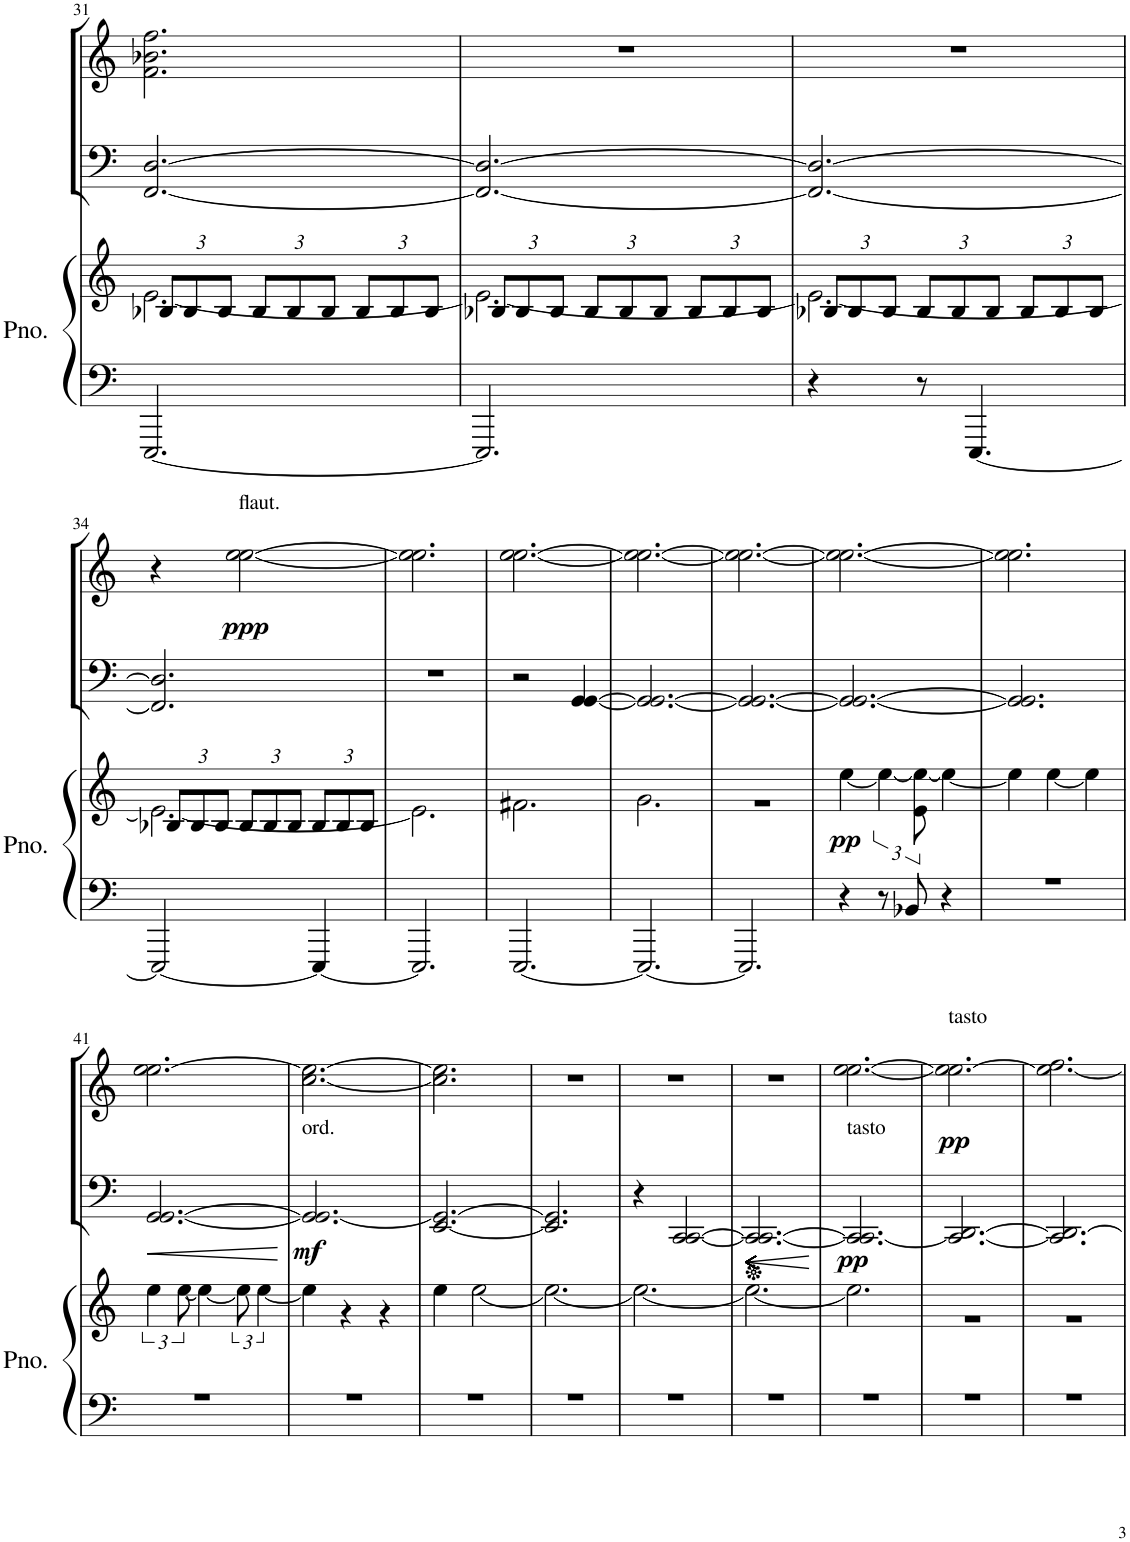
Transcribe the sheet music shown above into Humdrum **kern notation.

**kern	**kern	**dynam	**kern	**dynam	**kern	**dynam
*part3	*part3	*part3	*part2	*part2	*part1	*part1
*staff4	*staff3	*staff3/4	*staff2	*staff2	*staff1	*staff1
*I"Piano	*	*	*I"Violoncello	*	*I"Violin I	*
*I'Pno.	*	*	*I'Vc	*	*I'Vln	*
!!LO:PB:g=z
*clefF4	*clefG2	*	*clefF4	*	*clefG2	*
*k[]	*k[]	*	*k[]	*	*k[]	*
*M3/4	*M3/4	*	*M3/4	*	*M3/4	*
*	*Xbrackettup	*	*	*	*	*
=31	=31	=31	=31	=31	=31	=31
*	*^	*	*	*	*	*
[2.EEE/	12B-X/L	[2.e\	.	[2.FF/ [2.D/	.	2.f\ 2.b-X\ 2.ff\	.
.	12B-/	.	.	.	.	.	.
.	12B-/J	.	.	.	.	.	.
.	12B-/L	.	.	.	.	.	.
.	12B-/	.	.	.	.	.	.
.	12B-/J	.	.	.	.	.	.
.	12B-/L	.	.	.	.	.	.
.	12B-/	.	.	.	.	.	.
.	12B-/J	.	.	.	.	.	.
=32	=32	=32	=32	=32	=32	=32	=32
2.EEE/]	12B-X/L	2.e\_	.	2.FF/_ 2.D/_	.	2.r	.
.	12B-/	.	.	.	.	.	.
.	12B-/J	.	.	.	.	.	.
.	12B-/L	.	.	.	.	.	.
.	12B-/	.	.	.	.	.	.
.	12B-/J	.	.	.	.	.	.
.	12B-/L	.	.	.	.	.	.
.	12B-/	.	.	.	.	.	.
.	12B-/J	.	.	.	.	.	.
=33	=33	=33	=33	=33	=33	=33	=33
4r	12B-X/L	2.e\_	.	2.FF/_ 2.D/_	.	2.r	.
.	12B-/	.	.	.	.	.	.
.	12B-/J	.	.	.	.	.	.
8r	12B-/L	.	.	.	.	.	.
.	12B-/	.	.	.	.	.	.
[4.EEE/	.	.	.	.	.	.	.
.	12B-/J	.	.	.	.	.	.
.	12B-/L	.	.	.	.	.	.
.	12B-/	.	.	.	.	.	.
.	12B-/J	.	.	.	.	.	.
!!LO:LB:g=z
=34	=34	=34	=34	=34	=34	=34	=34
2EEE/_	12B-X/L	2.e\_	.	2.FF/] 2.D/]	.	4r	.
.	12B-/	.	.	.	.	.	.
.	12B-/J	.	.	.	.	.	.
!	!	!	!	!	!	!LO:TX:a:t=flaut.	!
!	!	!	!	!	!	!	!LO:DY:b
.	12B-/L	.	.	.	.	[2ee\ [2ee\	ppp
.	12B-/	.	.	.	.	.	.
.	12B-/J	.	.	.	.	.	.
4EEE/_	12B-/L	.	.	.	.	.	.
.	12B-/	.	.	.	.	.	.
.	12B-/J	.	.	.	.	.	.
=35	=35	=35	=35	=35	=35	=35	=35
2.EEE/]	2.ryy	2.e\]	.	2.r	.	2.ee\] 2.ee\]	.
=36	=36	=36	=36	=36	=36	=36	=36
[2.EEE/	2.ryy	2.f#X\	.	2r	.	[2.ee\ [2.ee\	.
.	.	.	.	[4GG/ [4GG/	.	.	.
=37	=37	=37	=37	=37	=37	=37	=37
2.EEE/_	2.ryy	2.g\	.	2.GG/_ 2.GG/_	.	2.ee\_ 2.ee\_	.
=38	=38	=38	=38	=38	=38	=38	=38
2.EEE/]	2.ryy	2.r	.	2.GG/_ 2.GG/_	.	2.ee\_ 2.ee\_	.
=39	=39	=39	=39	=39	=39	=39	=39
!	!	!	!LO:DY:b	!	!	!	!
4r	2.ryy	[4ee\	pp	2.GG/_ 2.GG/_	.	2.ee\_ 2.ee\_	.
*	*	*brackettup	*	*	*	*	*
8r	.	6ee\_	.	.	.	.	.
8BB-X/	.	.	.	.	.	.	.
.	.	12e\ 12ee\_	.	.	.	.	.
4r	.	4ee\_	.	.	.	.	.
=40	=40	=40	=40	=40	=40	=40	=40
*^	*	*	*	*	*	*	*
2.ryy	2.r	2.ryy	4ee\]	.	2.GG/] 2.GG/]	.	2.ee\] 2.ee\]	.
.	.	.	[4ee\	.	.	.	.	.
.	.	.	4ee\]	.	.	.	.	.
!!LO:LB:g=z
=41	=41	=41	=41	=41	=41	=41	=41	=41
!	!	!	!	!	!	!LO:HP:b	!	!
2.ryy	2.r	2.ryy	6ee\	.	[2.GG/ [2.GG/	<	[2.ee\ 2.ee\	.
.	.	.	[12ee\	.	.	.	.	.
.	.	.	4ee\_	.	.	.	.	.
.	.	.	4ee\]	.	.	.	.	.
=42	=42	=42	=42	=42	=42	=42	=42	=42
!	!	!	!	!	!LO:TX:a:t=ord.	!	!	!
!	!	!	!	!	!	!LO:DY:b	!	!
2.ryy	2.r	2.ryy	4ee\]	.	2.GG/_ 2.GG/]	mf	[2.cc\ 2.ee\_	.
.	.	.	4r	.	.	.	.	.
.	.	.	4r	.	.	.	.	.
=43	=43	=43	=43	=43	=43	=43	=43	=43
2.ryy	2.r	2.ryy	4ee\	.	[2.EE/ 2.GG/_	.	2.cc\] 2.ee\]	.
.	.	.	[2ee\	.	.	.	.	.
=44	=44	=44	=44	=44	=44	=44	=44	=44
2.ryy	2.r	2.ryy	2.ee\_	.	2.EE/] 2.GG/]	.	2.r	.
=45	=45	=45	=45	=45	=45	=45	=45	=45
2.ryy	2.r	2.ryy	2.ee\_	.	4r	.	2.r	.
.	.	.	.	.	[2CC/ [2CC/	.	.	.
*v	*v	*	*	*	*	*	*	*
*	*v	*v	*	*	*	*	*
.	.	.	.	[	.	.
=46	=46	=46	=46	=46	=46	=46
*^	*^	*	*	*	*	*
!	!	!	!	!	!	!LO:HP:b	!	!
2.ryy	2.r	2.ryy	2.ee\_	.	2.CC/_ 2.CC/_	<	2.r	.
*v	*v	*	*	*	*	*	*	*
*	*v	*v	*	*	*	*	*
.	.	.	.	[	.	.
=47	=47	=47	=47	=47	=47	=47
*^	*^	*	*	*	*	*
!	!	!	!	!	!LO:TX:a:t=tasto	!	!	!
!	!	!	!	!	!	!LO:DY:b	!	!
2.ryy	2.r	2.ryy	2.ee\]	.	2.CC/] 2.CC/_	pp	[2.ee\ [2.ee\	.
=48	=48	=48	=48	=48	=48	=48	=48	=48
!	!	!	!	!	!	!	!LO:TX:a:t=tasto	!
!	!	!	!	!	!	!	!	!LO:DY:b
2.ryy	2.r	2.ryy	2.r	.	2.CC/_ [2.DD/	.	2.ee\] 2.ee\_	pp
=49	=49	=49	=49	=49	=49	=49	=49	=49
2.ryy	2.r	2.ryy	2.r	.	2.CC/] 2.DD/_	.	2.ee\_ 2.ff\	.
*v	*v	*	*	*	*	*	*	*
*	*v	*v	*	*	*	*	*
=	=	=	=	=	=	=
*-	*-	*-	*-	*-	*-	*-
